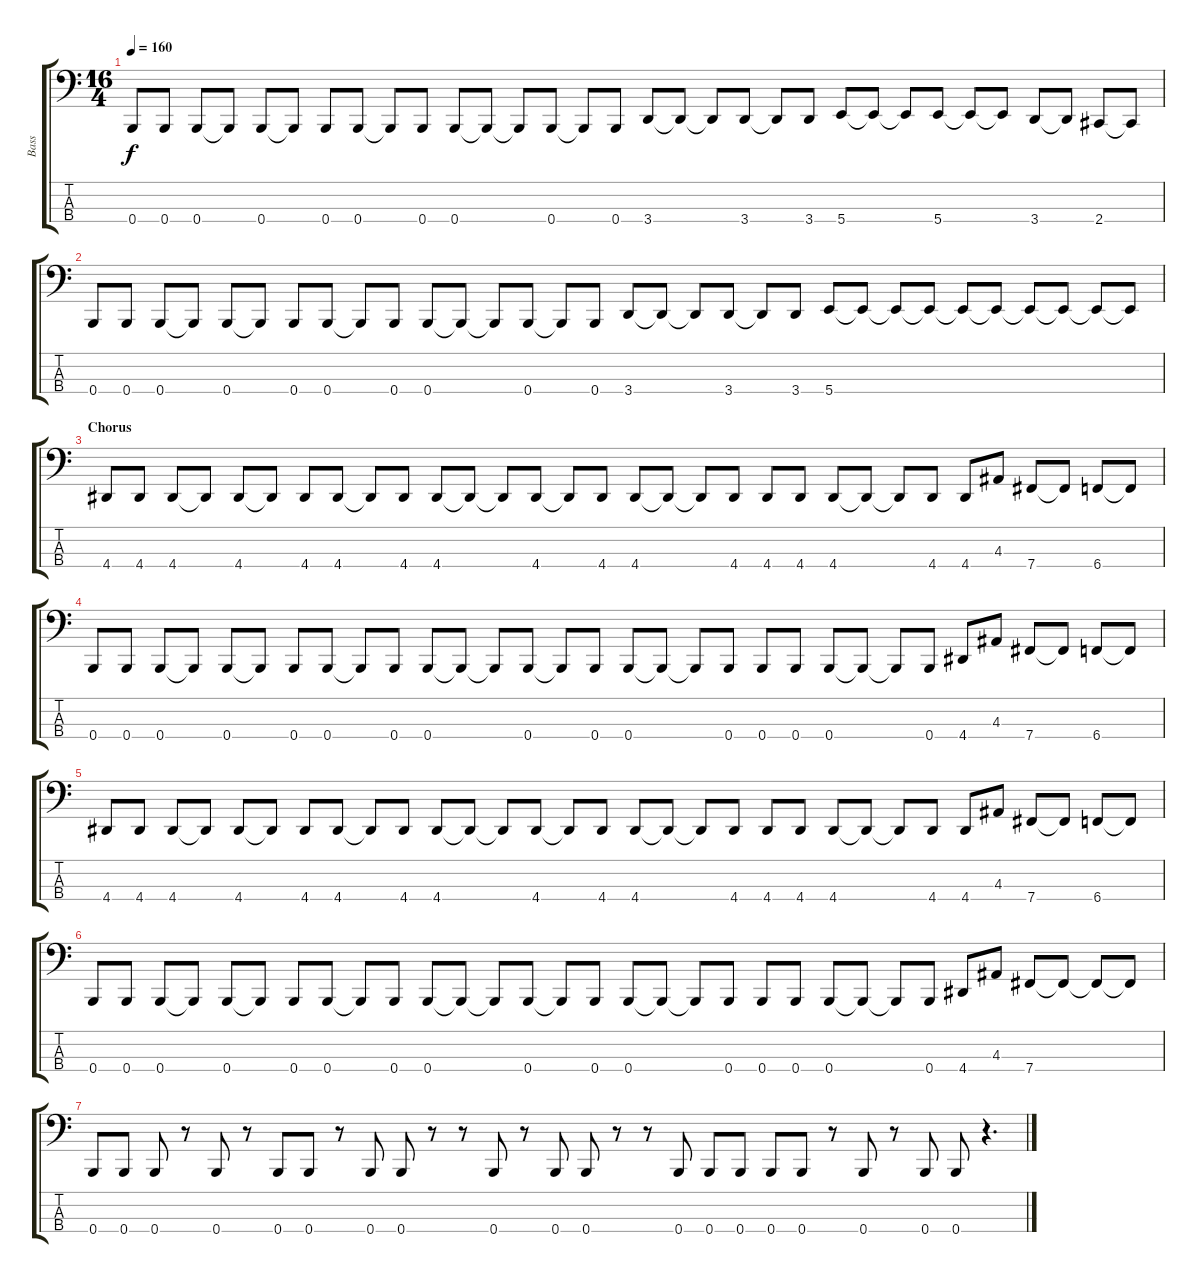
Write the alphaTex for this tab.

\track ("Bass" "Bass") {instrument electricbasspick}
\staff {score tabs}
\tuning (E2 B1 Gb1 B0) {hide}
\ts (16 4)
\tempo 160
\clef f4
\ks c
0.4.8{dy f} 0.4.8 0.4.8 0.4{t}.8 0.4.8 0.4{t}.8 0.4.8 0.4.8 0.4{t}.8 0.4.8 0.4.8 0.4{t}.8 0.4{t}.8 0.4.8 0.4{t}.8 0.4.8 3.4.8 3.4{t}.8 3.4{t}.8 3.4.8 3.4{t}.8 3.4.8 5.4.8 5.4{t}.8 5.4{t}.8 5.4.8 5.4{t}.8 5.4{t}.8 3.4.8 3.4{t}.8 2.4.8 2.4{t}.8 |
0.4.8 0.4.8 0.4.8 0.4{t}.8 0.4.8 0.4{t}.8 0.4.8 0.4.8 0.4{t}.8 0.4.8 0.4.8 0.4{t}.8 0.4{t}.8 0.4.8 0.4{t}.8 0.4.8 3.4.8 3.4{t}.8 3.4{t}.8 3.4.8 3.4{t}.8 3.4.8 5.4.8 5.4{t}.8 5.4{t}.8 5.4{t}.8 5.4{t}.8 5.4{t}.8 5.4{t}.8 5.4{t}.8 5.4{t}.8 5.4{t}.8 |
\section ("" "Chorus")
4.4.8 4.4.8 4.4.8 4.4{t}.8 4.4.8 4.4{t}.8 4.4.8 4.4.8 4.4{t}.8 4.4.8 4.4.8 4.4{t}.8 4.4{t}.8 4.4.8 4.4{t}.8 4.4.8 4.4.8 4.4{t}.8 4.4{t}.8 4.4.8 4.4.8 4.4.8 4.4.8 4.4{t}.8 4.4{t}.8 4.4.8 4.4.8 4.3.8 7.4.8 7.4{t}.8 6.4.8 6.4{t}.8 |
0.4.8 0.4.8 0.4.8 0.4{t}.8 0.4.8 0.4{t}.8 0.4.8 0.4.8 0.4{t}.8 0.4.8 0.4.8 0.4{t}.8 0.4{t}.8 0.4.8 0.4{t}.8 0.4.8 0.4.8 0.4{t}.8 0.4{t}.8 0.4.8 0.4.8 0.4.8 0.4.8 0.4{t}.8 0.4{t}.8 0.4.8 4.4.8 4.3.8 7.4.8 7.4{t}.8 6.4.8 6.4{t}.8 |
4.4.8 4.4.8 4.4.8 4.4{t}.8 4.4.8 4.4{t}.8 4.4.8 4.4.8 4.4{t}.8 4.4.8 4.4.8 4.4{t}.8 4.4{t}.8 4.4.8 4.4{t}.8 4.4.8 4.4.8 4.4{t}.8 4.4{t}.8 4.4.8 4.4.8 4.4.8 4.4.8 4.4{t}.8 4.4{t}.8 4.4.8 4.4.8 4.3.8 7.4.8 7.4{t}.8 6.4.8 6.4{t}.8 |
0.4.8 0.4.8 0.4.8 0.4{t}.8 0.4.8 0.4{t}.8 0.4.8 0.4.8 0.4{t}.8 0.4.8 0.4.8 0.4{t}.8 0.4{t}.8 0.4.8 0.4{t}.8 0.4.8 0.4.8 0.4{t}.8 0.4{t}.8 0.4.8 0.4.8 0.4.8 0.4.8 0.4{t}.8 0.4{t}.8 0.4.8 4.4.8 4.3.8 7.4.8 7.4{t}.8 7.4{t}.8 7.4{t}.8 |
0.4.8 0.4.8 0.4.8 r.8 0.4.8 r.8 0.4.8 0.4.8 r.8 0.4.8 0.4.8 r.8 r.8 0.4.8 r.8 0.4.8 0.4.8 r.8 r.8 0.4.8 0.4.8 0.4.8 0.4.8 0.4.8 r.8 0.4.8 r.8 0.4.8 0.4.8 r.4{d}
